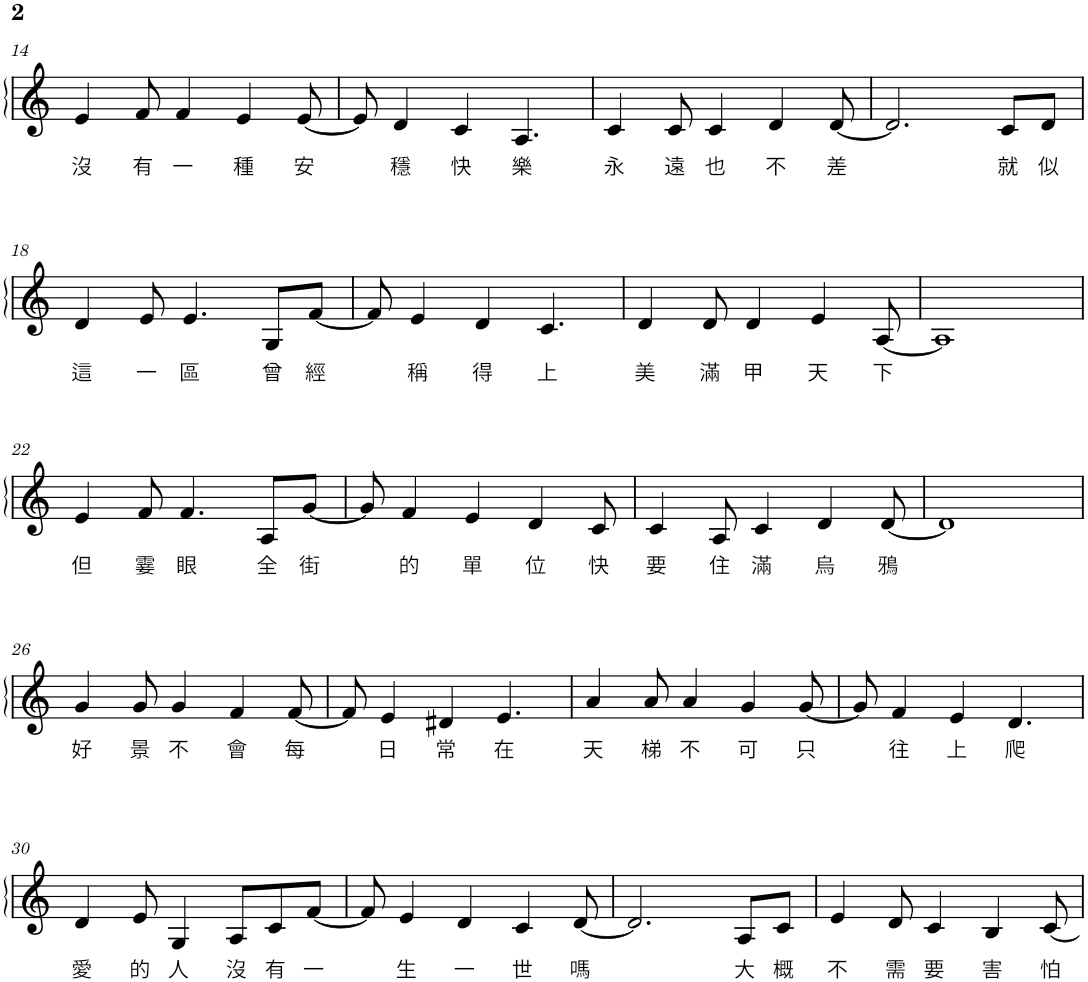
**kern	**text
*part1	*part1
*staff1	*staff1
*I"Piano	*
*I'Pno	*
!!LO:PB:g=z
*clefG2	*
*k[]	*
*M4/4	*
=14	=14
!	!LO:LY:b
4e/	沒
!	!LO:LY:b
8f/	有
!	!LO:LY:b
4f/	一
!	!LO:LY:b
4e/	種
!	!LO:LY:b
[<8e/	安
=15	=15
8e/]	.
!	!LO:LY:b
4d/	穩
!	!LO:LY:b
4c/	快
!	!LO:LY:b
4.A/	樂
=16	=16
!	!LO:LY:b
4c/	永
!	!LO:LY:b
8c/	遠
!	!LO:LY:b
4c/	也
!	!LO:LY:b
4d/	不
!	!LO:LY:b
[<8d/	差
=17	=17
2.d/]	.
!	!LO:LY:b
8c/L	就
!	!LO:LY:b
8d/J	似
!!LO:LB:g=z
=18	=18
!	!LO:LY:b
4d/	這
!	!LO:LY:b
8e/	一
!	!LO:LY:b
4.e/	區
!	!LO:LY:b
8G/L	曾
!	!LO:LY:b
[<8f/J	經
=19	=19
8f/]	.
!	!LO:LY:b
4e/	稱
!	!LO:LY:b
4d/	得
!	!LO:LY:b
4.c/	上
=20	=20
!	!LO:LY:b
4d/	美
!	!LO:LY:b
8d/	滿
!	!LO:LY:b
4d/	甲
!	!LO:LY:b
4e/	天
!	!LO:LY:b
[<8A/	下
=21	=21
1A]	.
!!LO:LB:g=z
=22	=22
!	!LO:LY:b
4e/	但
!	!LO:LY:b
8f/	霎
!	!LO:LY:b
4.f/	眼
!	!LO:LY:b
8A/L	全
!	!LO:LY:b
[<8g/J	街
=23	=23
8g/]	.
!	!LO:LY:b
4f/	的
!	!LO:LY:b
4e/	單
!	!LO:LY:b
4d/	位
!	!LO:LY:b
8c/	快
=24	=24
!	!LO:LY:b
4c/	要
!	!LO:LY:b
8A/	住
!	!LO:LY:b
4c/	滿
!	!LO:LY:b
4d/	烏
!	!LO:LY:b
[<8d/	鴉
=25	=25
1d]	.
!!LO:LB:g=z
=26	=26
!	!LO:LY:b
4g/	好
!	!LO:LY:b
8g/	景
!	!LO:LY:b
4g/	不
!	!LO:LY:b
4f/	會
!	!LO:LY:b
[8f/	每
=27	=27
8f/]	.
!	!LO:LY:b
4e/	日
!	!LO:LY:b
4d#X/	常
!	!LO:LY:b
4.e/	在
=28	=28
!	!LO:LY:b
4a/	天
!	!LO:LY:b
8a/	梯
!	!LO:LY:b
4a/	不
!	!LO:LY:b
4g/	可
!	!LO:LY:b
[<8g/	只
=29	=29
8g/]	.
!	!LO:LY:b
4f/	往
!	!LO:LY:b
4e/	上
!	!LO:LY:b
4.d/	爬
!!LO:LB:g=z
=30	=30
!	!LO:LY:b
4d/	愛
!	!LO:LY:b
8e/	的
!	!LO:LY:b
4G/	人
!	!LO:LY:b
8A/L	沒
!	!LO:LY:b
8c/	有
!	!LO:LY:b
[<8f/J	一
=31	=31
8f/]	.
!	!LO:LY:b
4e/	生
!	!LO:LY:b
4d/	一
!	!LO:LY:b
4c/	世
!	!LO:LY:b
[<8d/	嗎
=32	=32
2.d/]	.
!	!LO:LY:b
8A/L	大
!	!LO:LY:b
8c/J	概
=33	=33
!	!LO:LY:b
4e/	不
!	!LO:LY:b
8d/	需
!	!LO:LY:b
4c/	要
!	!LO:LY:b
4B/	害
!	!LO:LY:b
[8c/	怕
=	=
*-	*-
